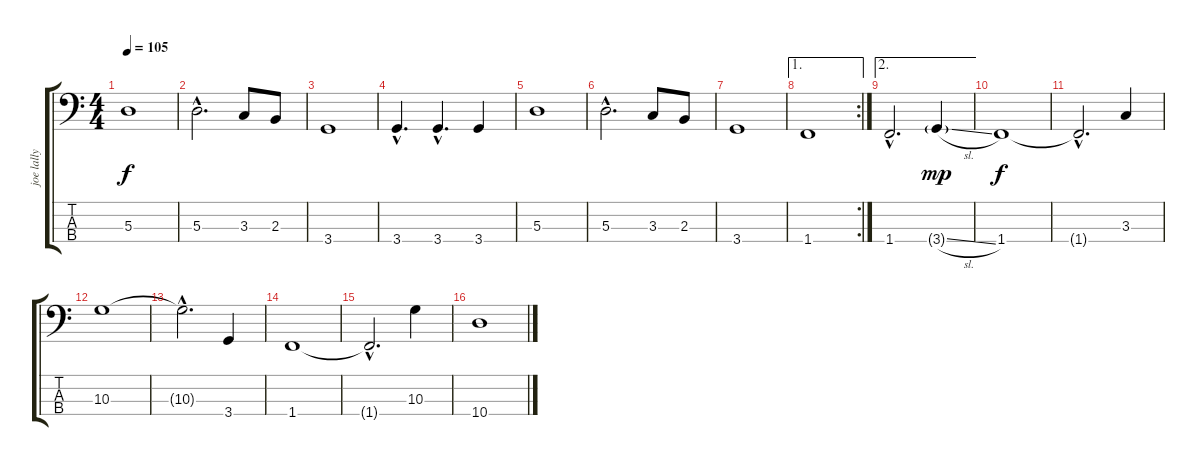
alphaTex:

\track ("joe lally" "joe lally") {instrument electricbassfinger}
\staff {score tabs}
\tuning (G2 D2 A1 E1) {hide}
\ts (4 4)
\tempo 105
\clef f4
\ks c
5.3.1{dy f} |
5.3{hac}.2{d} 3.3.8 2.3.8 |
3.4.1 |
3.4{hac}.4{d} 3.4{hac}.4{d} 3.4.4 |
5.3.1 |
5.3{hac}.2{d} 3.3.8 2.3.8 |
3.4.1 |
\ae 1
\rc 2
1.4.1 |
\ae 2
1.4{hac}.2{d} 3.4{sl g}.4{dy mp} |
1.4.1{dy f} |
1.4{hac t}.2{d} 3.3.4 |
10.3.1 |
10.3{hac t}.2{d} 3.4.4 |
1.4.1 |
1.4{hac t}.2{d} 10.3.4 |
10.4.1
